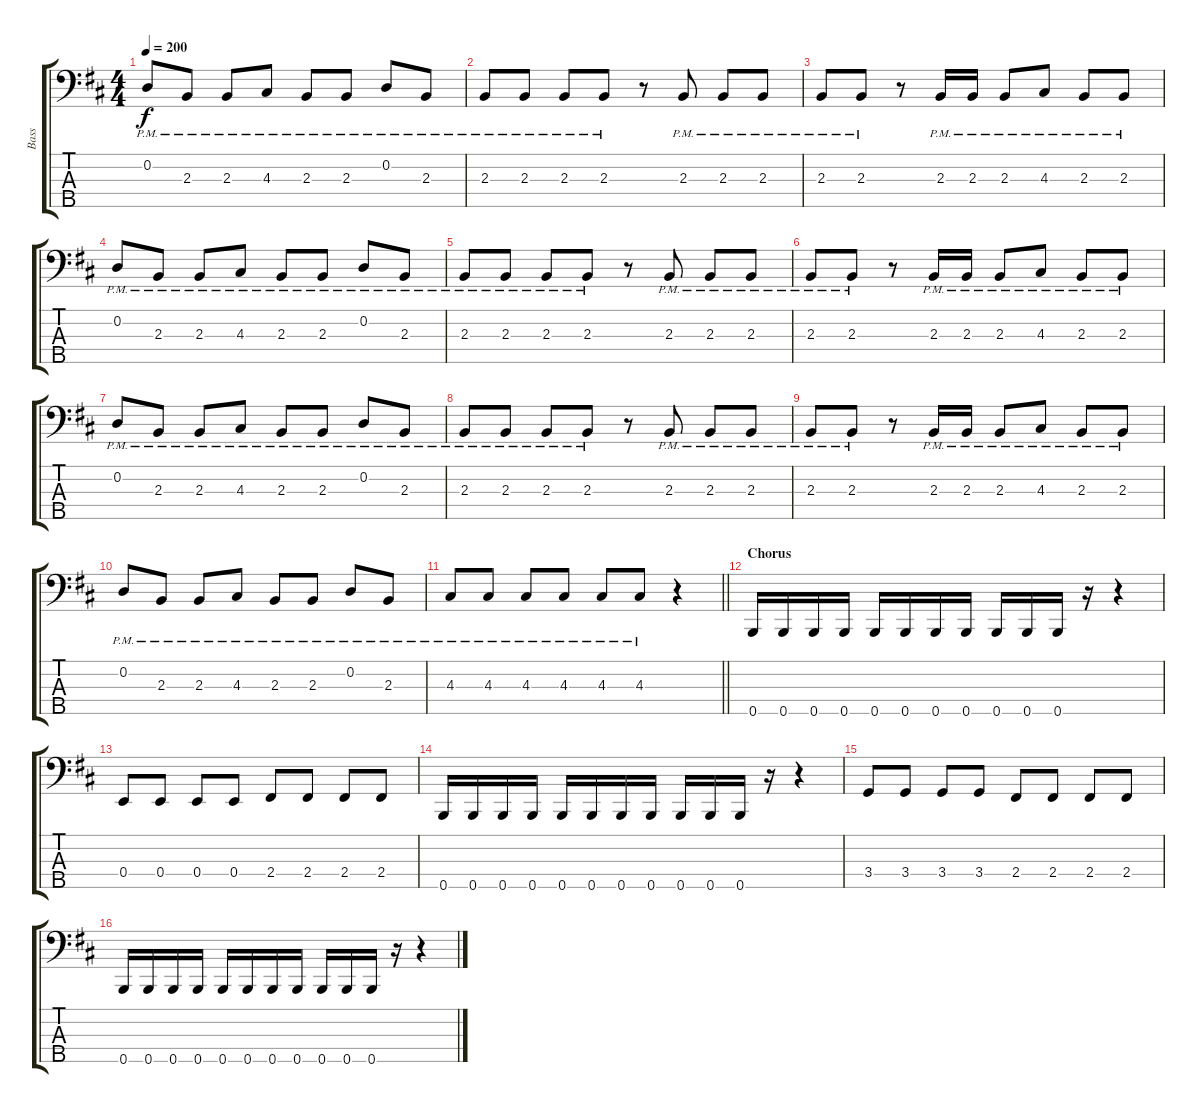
\track ("Bass" "Bass") {instrument electricbassfinger}
\staff {score tabs}
\tuning (G2 D2 A1 E1 B0) {hide}
\ts (4 4)
\tempo 200
\clef f4
\ks bminor
0.2{pm}.8{dy f} 2.3{pm}.8 2.3{pm}.8 4.3{pm}.8 2.3{pm}.8 2.3{pm}.8 0.2{pm}.8 2.3{pm}.8 |
2.3{pm}.8 2.3{pm}.8 2.3{pm}.8 2.3{pm}.8 r.8 2.3{pm}.8 2.3{pm}.8 2.3{pm}.8 |
2.3{pm}.8 2.3{pm}.8 r.8 2.3{pm}.16 2.3{pm}.16 2.3{pm}.8 4.3{pm}.8 2.3{pm}.8 2.3{pm}.8 |
0.2{pm}.8 2.3{pm}.8 2.3{pm}.8 4.3{pm}.8 2.3{pm}.8 2.3{pm}.8 0.2{pm}.8 2.3{pm}.8 |
2.3{pm}.8 2.3{pm}.8 2.3{pm}.8 2.3{pm}.8 r.8 2.3{pm}.8 2.3{pm}.8 2.3{pm}.8 |
2.3{pm}.8 2.3{pm}.8 r.8 2.3{pm}.16 2.3{pm}.16 2.3{pm}.8 4.3{pm}.8 2.3{pm}.8 2.3{pm}.8 |
0.2{pm}.8 2.3{pm}.8 2.3{pm}.8 4.3{pm}.8 2.3{pm}.8 2.3{pm}.8 0.2{pm}.8 2.3{pm}.8 |
2.3{pm}.8 2.3{pm}.8 2.3{pm}.8 2.3{pm}.8 r.8 2.3{pm}.8 2.3{pm}.8 2.3{pm}.8 |
2.3{pm}.8 2.3{pm}.8 r.8 2.3{pm}.16 2.3{pm}.16 2.3{pm}.8 4.3{pm}.8 2.3{pm}.8 2.3{pm}.8 |
0.2{pm}.8 2.3{pm}.8 2.3{pm}.8 4.3{pm}.8 2.3{pm}.8 2.3{pm}.8 0.2{pm}.8 2.3{pm}.8 |
\barLineRight lightlight
4.3{pm}.8 4.3{pm}.8 4.3{pm}.8 4.3{pm}.8 4.3{pm}.8 4.3{pm}.8 r.4 |
\section ("" "Chorus")
0.5.16 0.5.16 0.5.16 0.5.16 0.5.16 0.5.16 0.5.16 0.5.16 0.5.16 0.5.16 0.5.16 r.16 r.4 |
0.4.8 0.4.8 0.4.8 0.4.8 2.4.8 2.4.8 2.4.8 2.4.8 |
0.5.16 0.5.16 0.5.16 0.5.16 0.5.16 0.5.16 0.5.16 0.5.16 0.5.16 0.5.16 0.5.16 r.16 r.4 |
3.4.8 3.4.8 3.4.8 3.4.8 2.4.8 2.4.8 2.4.8 2.4.8 |
0.5.16 0.5.16 0.5.16 0.5.16 0.5.16 0.5.16 0.5.16 0.5.16 0.5.16 0.5.16 0.5.16 r.16 r.4
